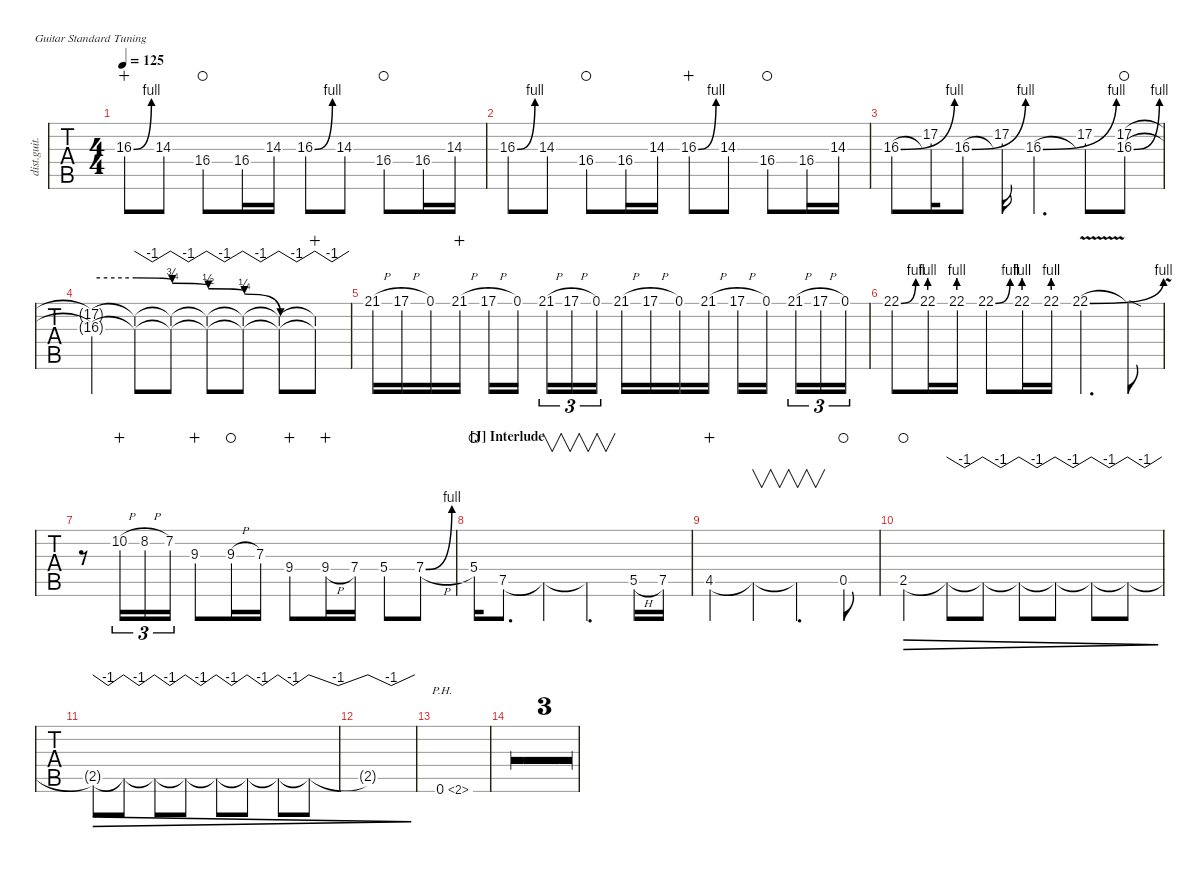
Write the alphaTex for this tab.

\defaultSystemsLayout 4
\hideDynamics
\bracketExtendMode nobrackets
\otherSystemsTrackNameOrientation horizontal
\track ("Lead Guitar" "dist.guit.") {defaultSystemsLayout 4 multiBarRest instrument distortionguitar}
\staff {tabs}
\tuning (E4 B3 G3 D3 A2 E2)
\ts (4 4)
\tempo 125
\clef g2
\ks c
16.3{be (bend 0 0 15 4)}.8{dy mf wahc} 14.3.8 16.4{acc #}.8{waho} 16.4{acc #}.16 14.3.16 16.3{be (bend 0 0 15 4)}.8 14.3.8 16.4{acc #}.8{waho} 16.4{acc #}.16 14.3.16 |
16.3{be (bend 0 0 15 4)}.8 14.3.8 16.4{acc #}.8{waho} 16.4{acc #}.16 14.3.16 16.3{be (bend 0 0 15 4)}.8{wahc} 14.3.8 16.4{acc #}.8{waho} 16.4{acc #}.16 14.3.16 |
16.3{be (bend 0 0 15 4)}.8 (17.2 16.3{t}).16 16.3{be (bend 0 0 15 4)}.8 (17.2 16.3{t}).16 16.3{be (bend 0 0 15 4)}.4{d} (17.2 16.3{t}).8 (16.3{be (bend 0 0 15 4)} 17.2).8{waho} |
(16.3{be (hold 0 4 60 4) t} 17.2{t}).4 (16.3{be (release 0 4 59.4 3) t} 17.2{t}).8{tbe (dip default 0 0 15 -4 30 0)} (16.3{be (release 0 3 59.4 2) t} 17.2{t}).8{tbe (dip default 0 0 15 -4 30 0)} (16.3{be (release 0 2 59.4 1) t} 17.2{t}).8{tbe (dip default 0 0 15 -4 30 0)} (16.3{be (release 0 1 59.4 0) t} 17.2{t}).8{tbe (dip default 0 0 15 -4 30 0)} (16.3{be (hold 0 0 60 0) t} 17.2{t}).8{tbe (dip default 0 0 15 -4 30 0)} (16.3{be (hold 0 0 60 0) t} 17.2{t}).8{tbe (dip default 0 0 15 -4 30 0) wahc} |
21.1{h acc #}.16 17.1{h}.16 0.1.16 21.1{h acc #}.16{wahc} 17.1{h}.16 0.1.16 21.1{h acc #}.16{tu (3 2)} 17.1{h}.16{tu (3 2)} 0.1.16{tu (3 2)} 21.1{h acc #}.16 17.1{h}.16 0.1.16 21.1{h acc #}.16 17.1{h}.16 0.1.16 21.1{h acc #}.16{tu (3 2)} 17.1{h}.16{tu (3 2)} 0.1.16{tu (3 2)} |
22.1{be (bend 0 0 15 4)}.8 22.1{be (prebend 0 4 60 4)}.16 22.1{be (prebend 0 4 60 4)}.16 22.1{be (bend 0 0 15 4)}.8 22.1{be (prebend 0 4 60 4)}.16 22.1{be (prebend 0 4 60 4)}.16 22.1{be (bend 0 0 15 4) v}.4{d} 22.1{v sod t}.8 |
r.8 10.2{h}.16{tu (3 2) wahc} 8.2{h}.16{tu (3 2)} 7.2{acc #}.16{tu (3 2)} 9.3.8{wahc} 9.3{h}.16{waho} 7.3.16 9.4.8{wahc} 9.4{h}.16{wahc} 7.4.16 5.4.8 7.4{be (bend 0 0 15 4) h}.8 |
\section ("J" "Interlude")
5.4.16{waho} 7.5.8{d} 7.5{t}.4{v} 7.5{t}.4{v d} 5.5{h}.16 7.5.16 |
4.5{acc #}.4{wahc} 4.5{t acc #}.4{v} 4.5{t acc #}.4{v d} 0.5.8{waho} |
2.5.4{dec waho} 2.5{t}.8{tbe (dip default 0 0 15 -4 30 0) dec} 2.5{t}.8{tbe (dip default 0 0 15 -4 30 0) dec} 2.5{t}.8{tbe (dip default 0 0 15 -4 30 0) dec} 2.5{t}.8{tbe (dip default 0 0 15 -4 30 0) dec} 2.5{t}.8{tbe (dip default 0 0 15 -4 30 0) dec} 2.5{t}.8{tbe (dip default 0 0 15 -4 30 0) dec} |
2.5{t}.8{tbe (dip default 0 0 15 -4 30 0) dec} 2.5{t}.8{tbe (dip default 0 0 15 -4 30 0) dec} 2.5{t}.8{tbe (dip default 0 0 15 -4 30 0) dec} 2.5{t}.8{tbe (dip default 0 0 15 -4 30 0) dec} 2.5{t}.8{tbe (dip default 0 0 15 -4 30 0) dec} 2.5{t}.8{tbe (dip default 0 0 15 -4 30 0) dec} 2.5{t}.8{tbe (dip default 0 0 15 -4 30 0) dec} 2.5{t}.8{tbe (dip default 0 0 15 -4 30 0) dec} |
2.5{t}.1{tbe (dip default 0 0 15 -4 30 0) dec} |
0.6{ph 2}.1 |
r.1 |
r.1 |
r.1
